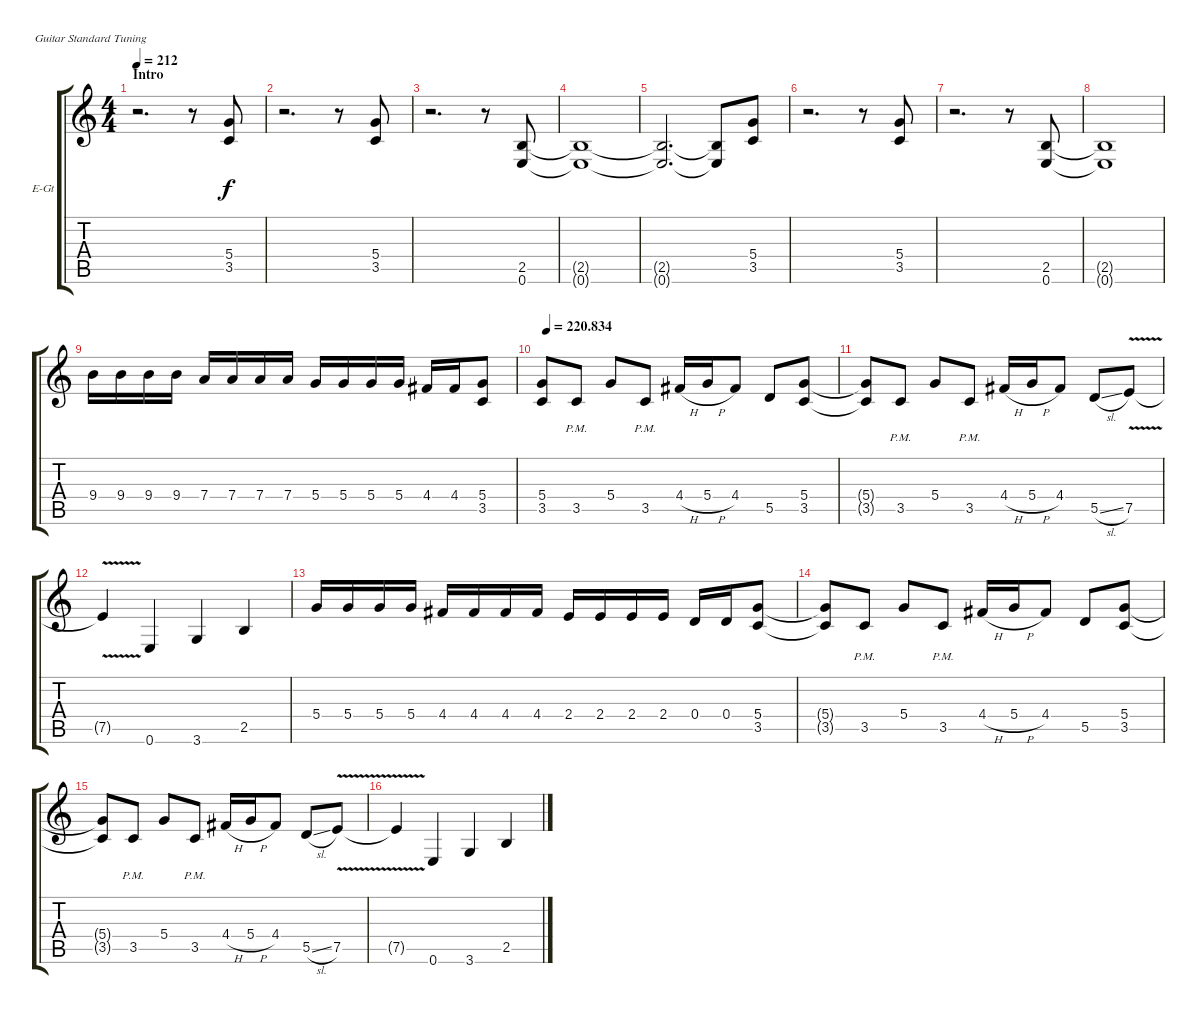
\bracketExtendMode groupsimilarinstruments
\firstSystemTrackNameOrientation horizontal
\otherSystemsTrackNameOrientation horizontal
\track ("Electric Guitar 2" "E-Gt") {instrument distortionguitar}
\staff {score tabs}
\tuning (E4 B3 G3 D3 A2 E2)
\ts (4 4)
\section ("" "Intro")
\tempo 212
\clef g2
\ks c
r.2{d dy f instrument distortionguitar} r.8 (5.4 3.5).8 |
r.2{d} r.8 (5.4 3.5).8 |
r.2{d} r.8 (2.5 0.6).8 |
(2.5{t} 0.6{t}).1 |
(0.6{t} 2.5{t}).2{d} (2.5{t} 0.6{t}).8 (5.4 3.5).8 |
r.2{d} r.8 (5.4 3.5).8 |
r.2{d} r.8 (2.5 0.6).8 |
(2.5{t} 0.6{t}).1 |
9.4.16 9.4.16 9.4.16 9.4.16 7.4.16 7.4.16 7.4.16 7.4.16 5.4.16 5.4.16 5.4.16 5.4.16 4.4.16 4.4.16 (5.4 3.5).8 |
\tempo (220.834 0.01875)
(3.5 5.4).8 3.5{pm}.8 5.4.8 3.5{pm}.8 4.4{h}.16 5.4{h}.16 4.4.8 5.5.8 (3.5 5.4).8 |
(3.5{t} 5.4{t}).8 3.5{pm}.8 5.4.8 3.5{pm}.8 4.4{h}.16 5.4{h}.16 4.4.8 5.5{sl}.8 7.5{v}.8 |
7.5{v t}.4 0.6.4 3.6.4 2.5.4 |
5.4.16 5.4.16 5.4.16 5.4.16 4.4.16 4.4.16 4.4.16 4.4.16 2.4.16 2.4.16 2.4.16 2.4.16 0.4.16 0.4.16 (5.4 3.5).8 |
(3.5{t} 5.4{t}).8 3.5{pm}.8 5.4.8 3.5{pm}.8 4.4{h}.16 5.4{h}.16 4.4.8 5.5.8 (3.5 5.4).8 |
(3.5{t} 5.4{t}).8 3.5{pm}.8 5.4.8 3.5{pm}.8 4.4{h}.16 5.4{h}.16 4.4.8 5.5{sl}.8 7.5{v}.8 |
7.5{v t}.4 0.6.4 3.6.4 2.5.4
